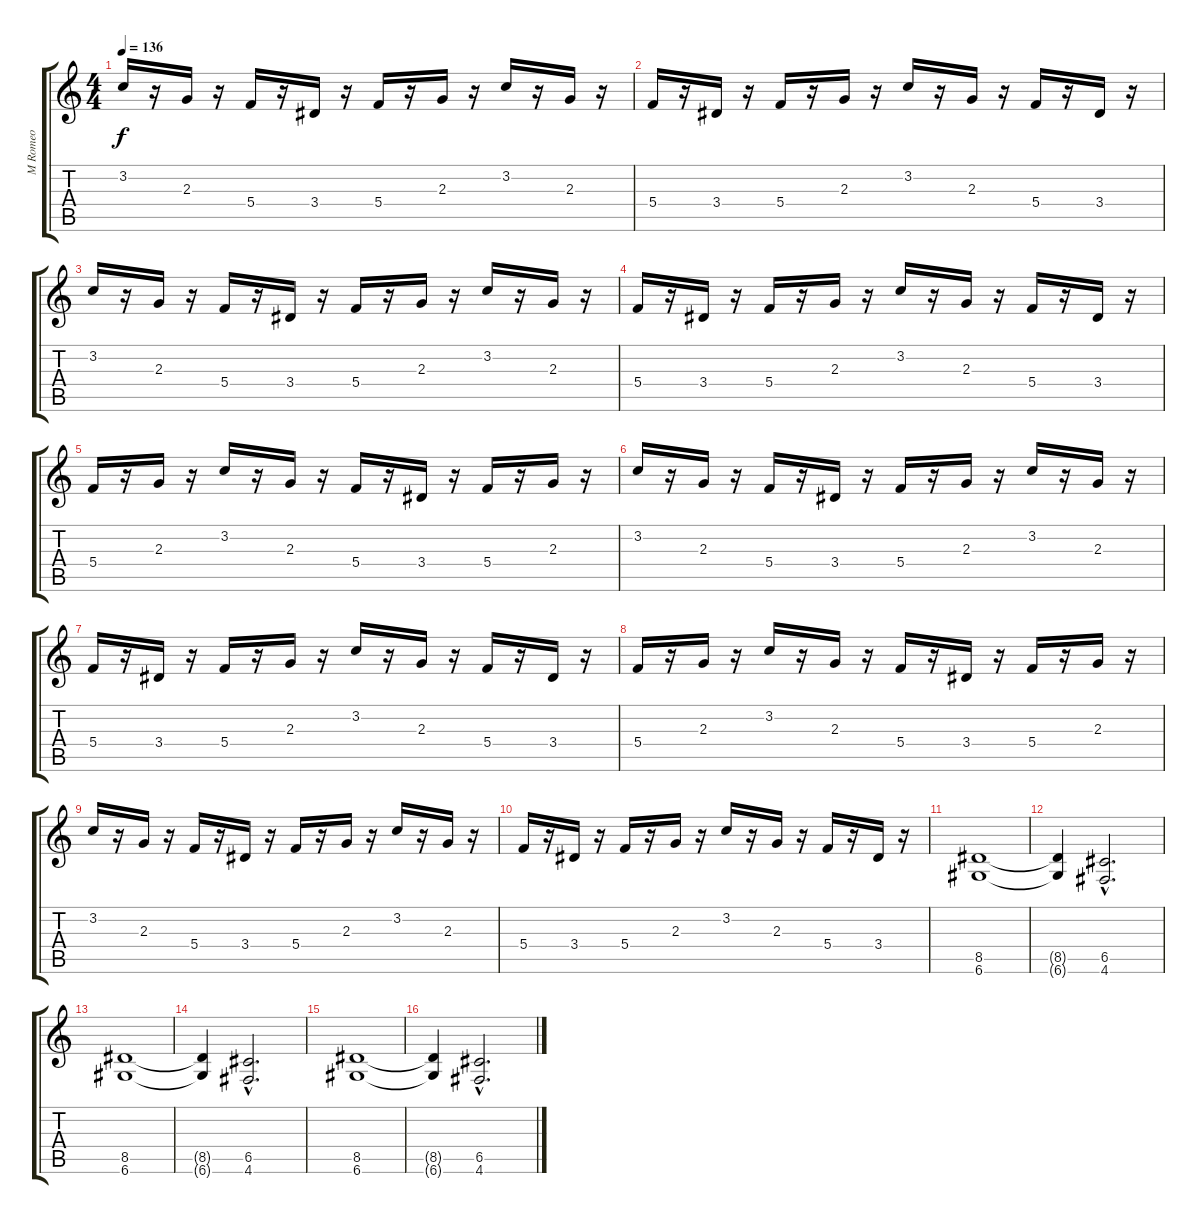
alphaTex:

\track ("M Romeo" "M Romeo") {instrument overdrivenguitar}
\staff {score tabs}
\tuning (D4 A3 F3 C3 G2 D2) {hide}
\ts (4 4)
\tempo 136
\clef g2
\ks c
3.2.16{dy f} r.16 2.3.16 r.16 5.4.16 r.16 3.4.16 r.16 5.4.16 r.16 2.3.16 r.16 3.2.16 r.16 2.3.16 r.16 |
5.4.16 r.16 3.4.16 r.16 5.4.16 r.16 2.3.16 r.16 3.2.16 r.16 2.3.16 r.16 5.4.16 r.16 3.4.16 r.16 |
3.2.16 r.16 2.3.16 r.16 5.4.16 r.16 3.4.16 r.16 5.4.16 r.16 2.3.16 r.16 3.2.16 r.16 2.3.16 r.16 |
5.4.16 r.16 3.4.16 r.16 5.4.16 r.16 2.3.16 r.16 3.2.16 r.16 2.3.16 r.16 5.4.16 r.16 3.4.16 r.16 |
5.4.16 r.16 2.3.16 r.16 3.2.16 r.16 2.3.16 r.16 5.4.16 r.16 3.4.16 r.16 5.4.16 r.16 2.3.16 r.16 |
3.2.16 r.16 2.3.16 r.16 5.4.16 r.16 3.4.16 r.16 5.4.16 r.16 2.3.16 r.16 3.2.16 r.16 2.3.16 r.16 |
5.4.16 r.16 3.4.16 r.16 5.4.16 r.16 2.3.16 r.16 3.2.16 r.16 2.3.16 r.16 5.4.16 r.16 3.4.16 r.16 |
5.4.16 r.16 2.3.16 r.16 3.2.16 r.16 2.3.16 r.16 5.4.16 r.16 3.4.16 r.16 5.4.16 r.16 2.3.16 r.16 |
3.2.16 r.16 2.3.16 r.16 5.4.16 r.16 3.4.16 r.16 5.4.16 r.16 2.3.16 r.16 3.2.16 r.16 2.3.16 r.16 |
5.4.16 r.16 3.4.16 r.16 5.4.16 r.16 2.3.16 r.16 3.2.16 r.16 2.3.16 r.16 5.4.16 r.16 3.4.16 r.16 |
(8.5 6.6).1 |
(8.5{t} 6.6{t}).4 (6.5{hac} 4.6{hac}).2{d} |
(8.5 6.6).1 |
(8.5{t} 6.6{t}).4 (6.5{hac} 4.6{hac}).2{d} |
(8.5 6.6).1 |
(8.5{t} 6.6{t}).4 (6.5{hac} 4.6{hac}).2{d}
